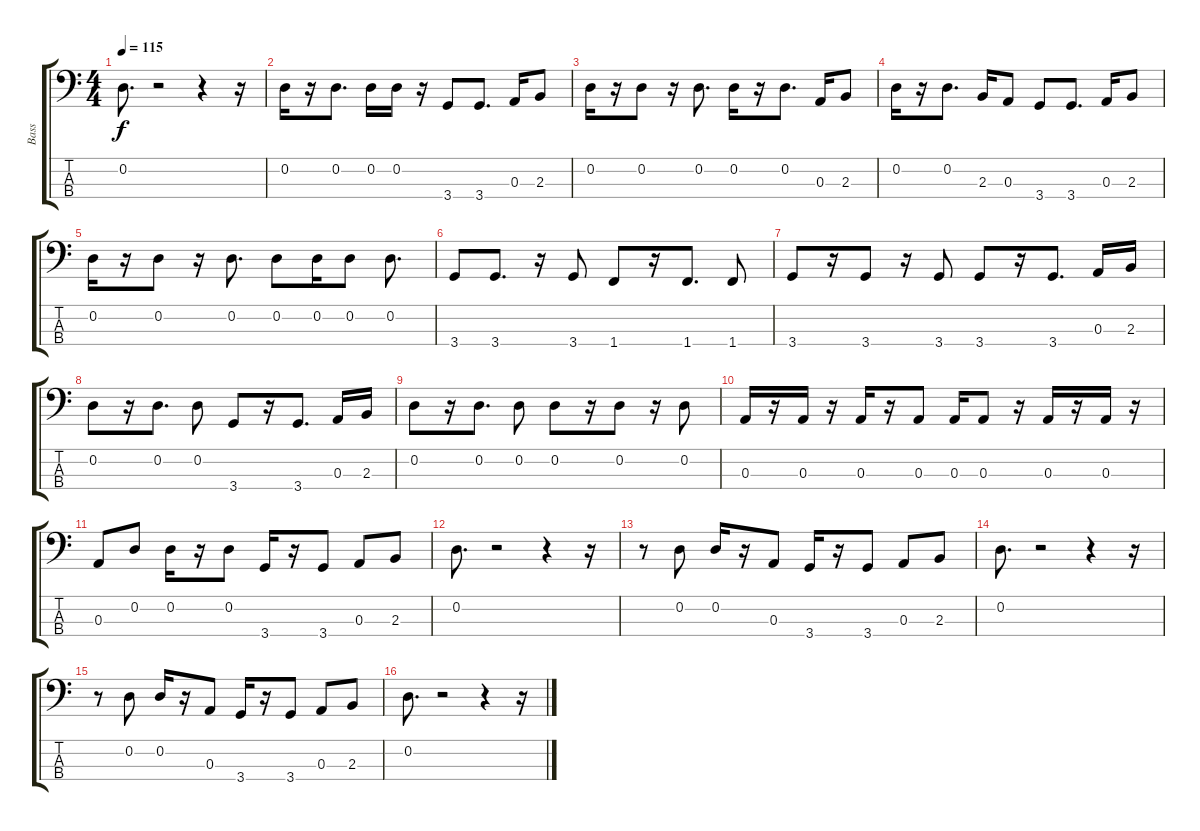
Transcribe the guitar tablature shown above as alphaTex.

\track ("Bass" "Bass") {instrument electricbassfinger}
\staff {score tabs}
\tuning (G2 D2 A1 E1) {hide}
\ts (4 4)
\tempo 115
\clef f4
\ks c
0.2.8{d dy f} r.2 r.4 r.16 |
0.2.16 r.16 0.2.8{d} 0.2.16 0.2.16 r.16 3.4.8 3.4.8{d} 0.3.16 2.3.8 |
0.2.16 r.16 0.2.8 r.16 0.2.8{d} 0.2.16 r.16 0.2.8{d} 0.3.16 2.3.8 |
0.2.16 r.16 0.2.8{d} 2.3.16 0.3.8 3.4.8 3.4.8{d} 0.3.16 2.3.8 |
0.2.16 r.16 0.2.8 r.16 0.2.8{d} 0.2.8 0.2.16 0.2.8 0.2.8{d} |
3.4.8 3.4.8{d} r.16 3.4.8 1.4.8 r.16 1.4.8{d} 1.4.8 |
3.4.8 r.16 3.4.8 r.16 3.4.8 3.4.8 r.16 3.4.8{d} 0.3.16 2.3.16 |
0.2.8 r.16 0.2.8{d} 0.2.8 3.4.8 r.16 3.4.8{d} 0.3.16 2.3.16 |
0.2.8 r.16 0.2.8{d} 0.2.8 0.2.8 r.16 0.2.8 r.16 0.2.8 |
0.3.16 r.16 0.3.16 r.16 0.3.16 r.16 0.3.8 0.3.16 0.3.8 r.16 0.3.16 r.16 0.3.16 r.16 |
0.3.8 0.2.8 0.2.16 r.16 0.2.8 3.4.16 r.16 3.4.8 0.3.8 2.3.8 |
0.2.8{d} r.2 r.4 r.16 |
r.8 0.2.8 0.2.16 r.16 0.3.8 3.4.16 r.16 3.4.8 0.3.8 2.3.8 |
0.2.8{d} r.2 r.4 r.16 |
r.8 0.2.8 0.2.16 r.16 0.3.8 3.4.16 r.16 3.4.8 0.3.8 2.3.8 |
0.2.8{d} r.2 r.4 r.16
